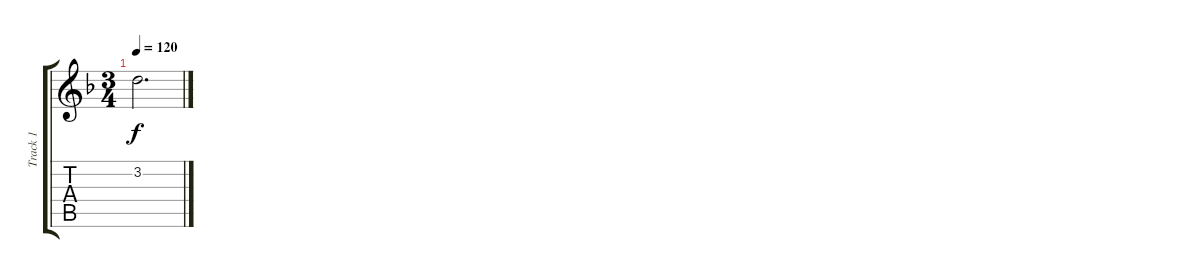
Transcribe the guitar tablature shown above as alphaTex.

\track ("Track 1" "Track 1") {instrument acousticgrandpiano}
\staff {score tabs}
\tuning (E5 B4 G4 D4 A3 E3) {hide}
\ts (3 4)
\tempo 120
\clef g2
\ks dminor
3.2.2{d dy f}
